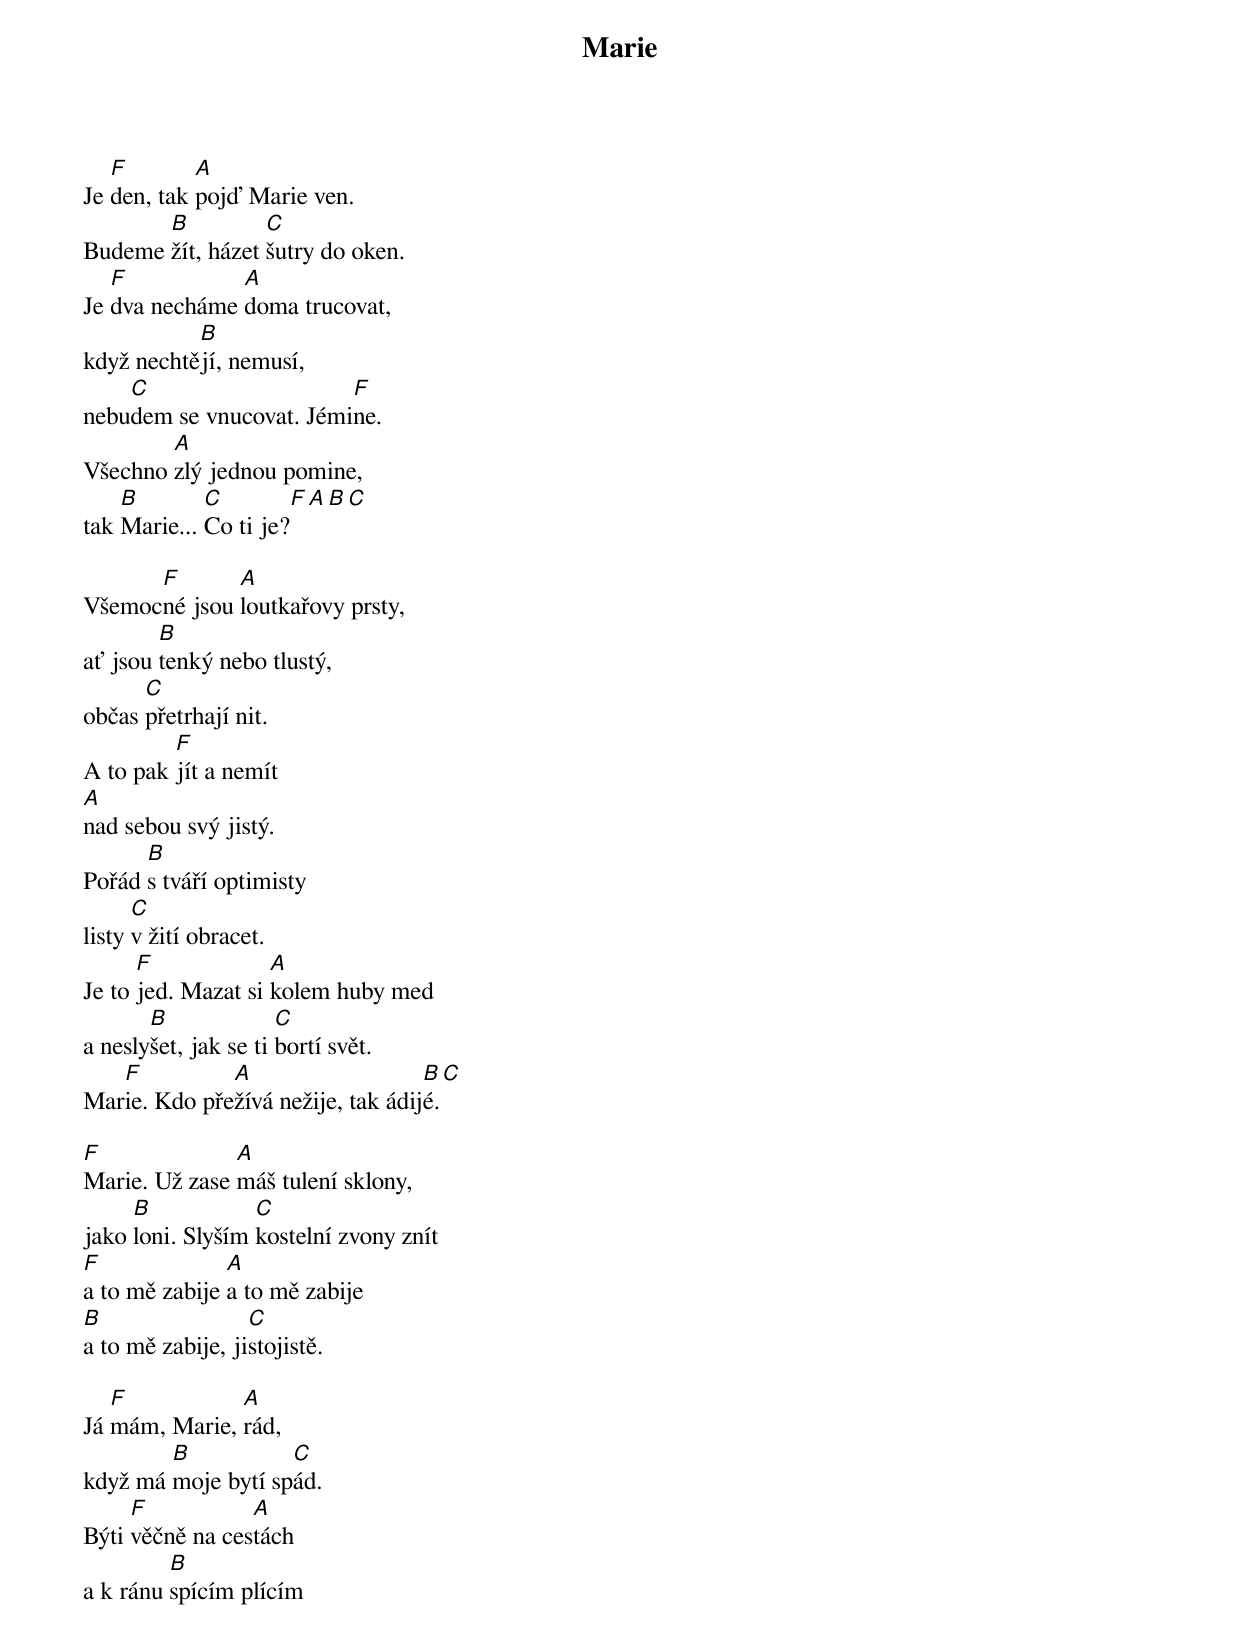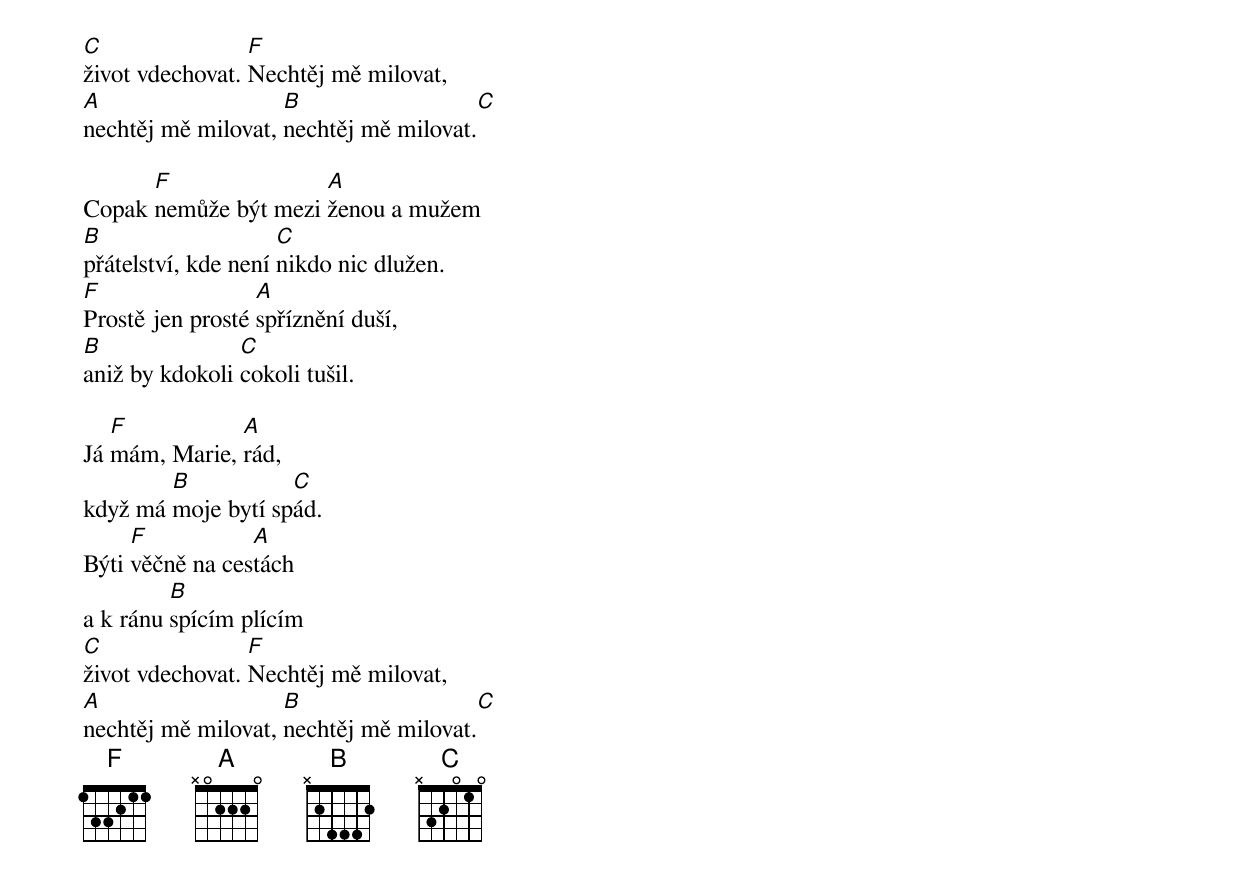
{title: Marie}
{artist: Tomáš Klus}
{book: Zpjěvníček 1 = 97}
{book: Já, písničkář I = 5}

Je [F]den, tak [A]pojď Marie ven.
Budeme [B]žít, házet [C]šutry do oken.
Je [F]dva necháme [A]doma trucovat,
když nechtě[B]jí, nemusí,
nebu[C]dem se vnucovat. Jémi[F]ne.
Všechno [A]zlý jednou pomine,
tak [B]Marie... [C]Co ti je?[F][A][B][C]

Všemoc[F]né jsou [A]loutkařovy prsty,
ať jsou [B]tenký nebo tlustý,
občas [C]přetrhají nit.
A to pak [F]jít a nemít
[A]nad sebou svý jistý.
Pořád [B]s tváří optimisty
listy [C]v žití obracet.
Je to [F]jed. Mazat si [A]kolem huby med
a nesly[B]šet, jak se ti [C]bortí svět.
Mar[F]ie. Kdo pře[A]žívá nežije, tak ádij[B]é.[C]

[F]Marie. Už zase [A]máš tulení sklony,
jako [B]loni. Slyším [C]kostelní zvony znít
[F]a to mě zabije [A]a to mě zabije
[B]a to mě zabije, ji[C]stojistě.

Já [F]mám, Marie, [A]rád,
když má [B]moje bytí sp[C]ád.
Býti [F]věčně na ces[A]tách
a k ránu [B]spícím plícím
[C]život vdechovat. [F]Nechtěj mě milovat,
[A]nechtěj mě milovat, [B]nechtěj mě milovat.[C]

Copak [F]nemůže být mezi [A]ženou a mužem
[B]přátelství, kde není [C]nikdo nic dlužen.
[F]Prostě jen prosté [A]spříznění duší,
[B]aniž by kdokoli [C]cokoli tušil.

Já [F]mám, Marie, [A]rád,
když má [B]moje bytí sp[C]ád.
Býti [F]věčně na ces[A]tách
a k ránu [B]spícím plícím
[C]život vdechovat. [F]Nechtěj mě milovat,
[A]nechtěj mě milovat, [B]nechtěj mě milovat.[C]
